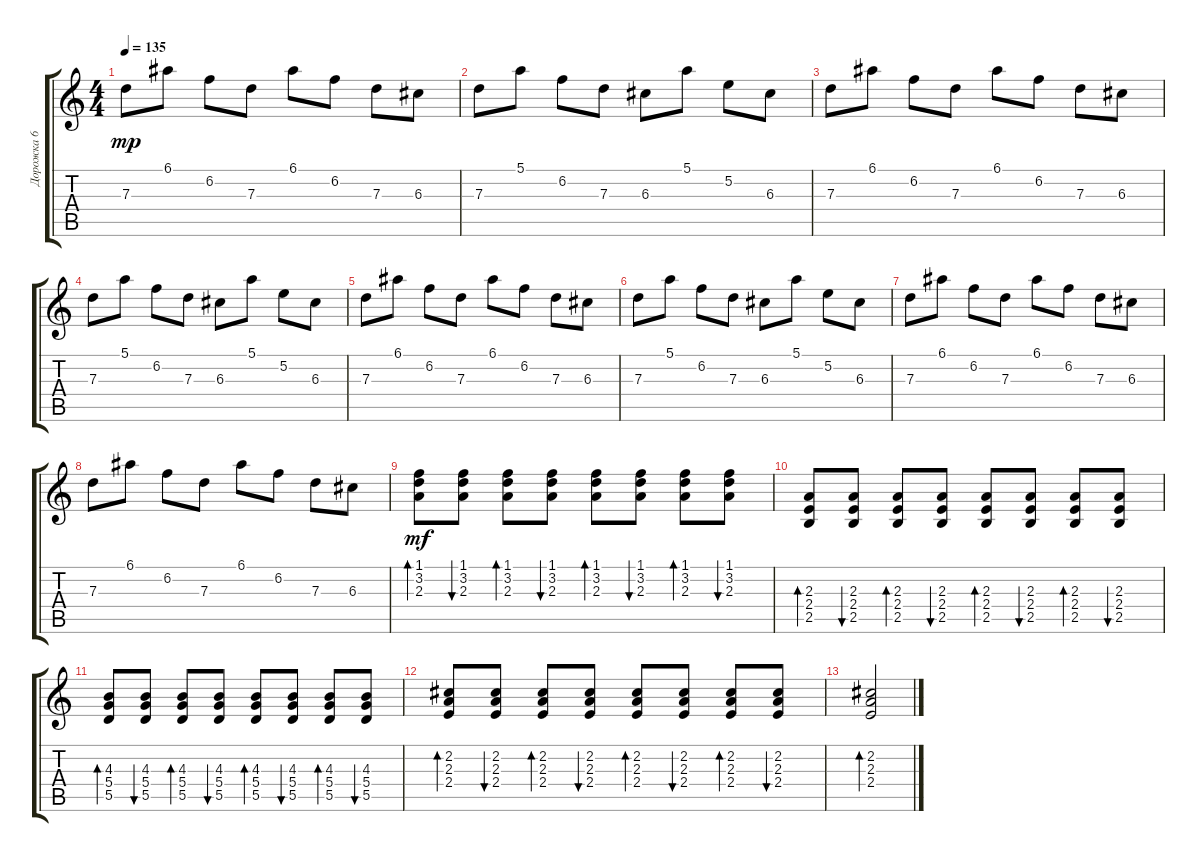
\track ("Дорожка 6" "Дорожка 6") {instrument overdrivenguitar}
\staff {score tabs}
\tuning (E4 B3 G3 D3 A2 E2) {hide}
\ts (4 4)
\tempo 135
\clef g2
\ks c
7.3.8{dy mp} 6.1.8 6.2.8 7.3.8 6.1.8 6.2.8 7.3.8 6.3.8 |
7.3.8 5.1.8 6.2.8 7.3.8 6.3.8 5.1.8 5.2.8 6.3.8 |
7.3.8 6.1.8 6.2.8 7.3.8 6.1.8 6.2.8 7.3.8 6.3.8 |
7.3.8 5.1.8 6.2.8 7.3.8 6.3.8 5.1.8 5.2.8 6.3.8 |
7.3.8 6.1.8 6.2.8 7.3.8 6.1.8 6.2.8 7.3.8 6.3.8 |
7.3.8 5.1.8 6.2.8 7.3.8 6.3.8 5.1.8 5.2.8 6.3.8 |
7.3.8 6.1.8 6.2.8 7.3.8 6.1.8 6.2.8 7.3.8 6.3.8 |
7.3.8 6.1.8 6.2.8 7.3.8 6.1.8 6.2.8 7.3.8 6.3.8 |
(1.1 3.2 2.3).8{bd 60 dy mf} (1.1 3.2 2.3).8{bu 60} (1.1 3.2 2.3).8{bd 60} (1.1 3.2 2.3).8{bu 60} (1.1 3.2 2.3).8{bd 60} (1.1 3.2 2.3).8{bu 60} (1.1 3.2 2.3).8{bd 60} (1.1 3.2 2.3).8{bu 60} |
(2.3 2.4 2.5).8{bd 60} (2.3 2.4 2.5).8{bu 60} (2.3 2.4 2.5).8{bd 60} (2.3 2.4 2.5).8{bu 60} (2.3 2.4 2.5).8{bd 60} (2.3 2.4 2.5).8{bu 60} (2.3 2.4 2.5).8{bd 60} (2.3 2.4 2.5).8{bu 60} |
(4.3 5.4 5.5).8{bd 60} (4.3 5.4 5.5).8{bu 60} (4.3 5.4 5.5).8{bd 60} (4.3 5.4 5.5).8{bu 60} (4.3 5.4 5.5).8{bd 60} (4.3 5.4 5.5).8{bu 60} (4.3 5.4 5.5).8{bd 60} (4.3 5.4 5.5).8{bu 60} |
(2.2 2.3 2.4).8{bd 60} (2.2 2.3 2.4).8{bu 60} (2.2 2.3 2.4).8{bd 60} (2.2 2.3 2.4).8{bu 60} (2.2 2.3 2.4).8{bd 60} (2.2 2.3 2.4).8{bu 60} (2.2 2.3 2.4).8{bd 60} (2.2 2.3 2.4).8{bu 60} |
(2.2 2.3 2.4).2{bd 60}
